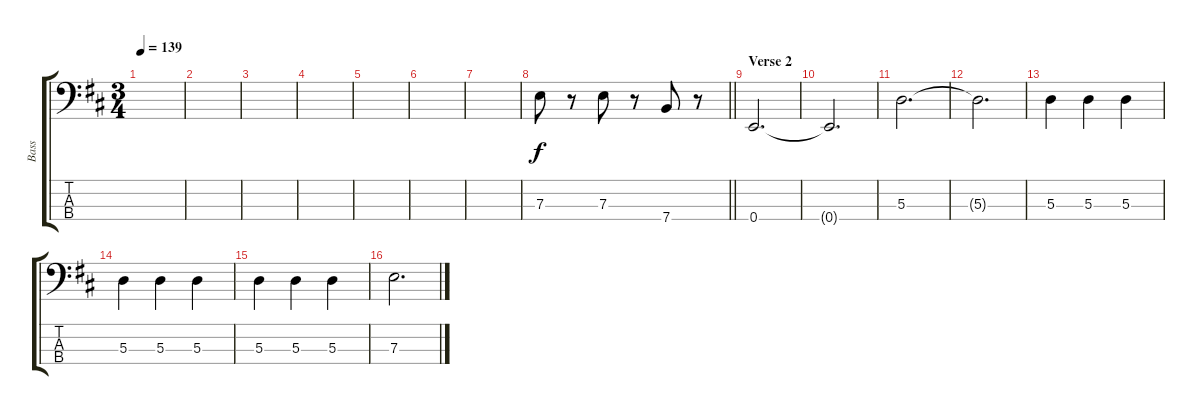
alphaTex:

\track ("Bass" "Bass") {instrument electricbassfinger}
\staff {score tabs}
\tuning (G2 D2 A1 E1) {hide}
\ts (3 4)
\tempo 139
\clef f4
\ks d
|
|
|
|
|
|
|
\barLineRight lightlight
7.3.8 r.8 7.3.8 r.8 7.4.8 r.8 |
\section ("" "Verse 2")
0.4.2{d} |
0.4{t}.2{d} |
5.3.2{d} |
5.3{t}.2{d} |
5.3.4 5.3.4 5.3.4 |
5.3.4 5.3.4 5.3.4 |
5.3.4 5.3.4 5.3.4 |
7.3.2{d}
